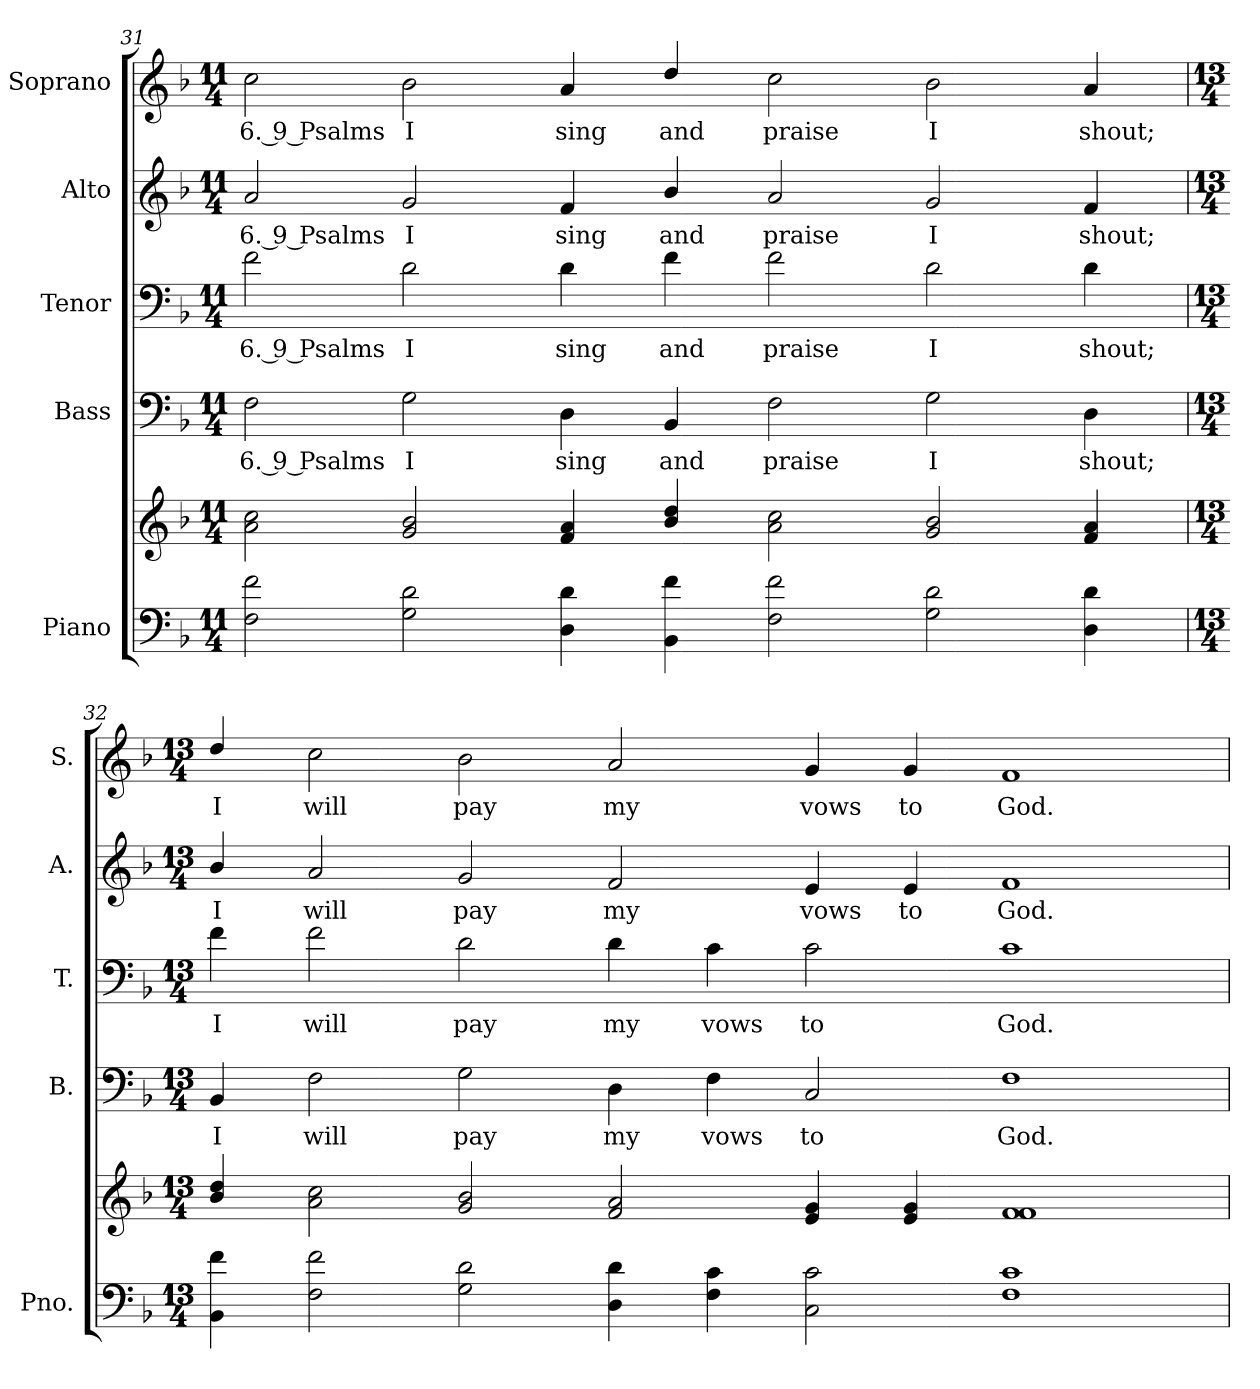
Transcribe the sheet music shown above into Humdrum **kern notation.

**kern	**kern	**kern	**text	**kern	**text	**kern	**text	**kern	**text
*part5	*part5	*part4	*part4	*part3	*part3	*part2	*part2	*part1	*part1
*staff6	*staff5	*staff4	*staff4	*staff3	*staff3	*staff2	*staff2	*staff1	*staff1
*I"Piano	*	*I"Bass	*	*I"Tenor	*	*I"Alto	*	*I"Soprano	*
*I'Pno.	*	*I'B.	*	*I'T.	*	*I'A.	*	*I'S.	*
!!LO:PB:g=z
*clefF4	*clefG2	*clefF4	*	*clefF4	*	*clefG2	*	*clefG2	*
*k[b-]	*k[b-]	*k[b-]	*	*k[b-]	*	*k[b-]	*	*k[b-]	*
*F:	*F:	*F:	*	*F:	*	*F:	*	*F:	*
*M11/4	*M11/4	*M11/4	*	*M11/4	*	*M11/4	*	*M11/4	*
=31	=31	=31	=31	=31	=31	=31	=31	=31	=31
!	!	!	!LO:LY:b:color=#000000	!	!	!	!	!	!
!	!	!	!	!	!LO:LY:b:color=#000000	!	!	!	!
!	!	!	!	!	!	!	!LO:LY:b:color=#000000	!	!
!	!	!	!	!	!	!	!	!	!LO:LY:b:color=#000000
2Fi\ 2fi	2ai\ 2cci	2Fi\	6. 9 Psalms	2fi\	6. 9 Psalms	2ai/	6. 9 Psalms	2cci\	6. 9 Psalms
!	!	!	!LO:LY:b:color=#000000	!	!	!	!	!	!
!	!	!	!	!	!LO:LY:b:color=#000000	!	!	!	!
!	!	!	!	!	!	!	!LO:LY:b:color=#000000	!	!
!	!	!	!	!	!	!	!	!	!LO:LY:b:color=#000000
2Gi\ 2di	2gi/ 2b-i	2Gi\	I	2di\	I	2gi/	I	2b-i\	I
!	!	!	!LO:LY:b:color=#000000	!	!	!	!	!	!
!	!	!	!	!	!LO:LY:b:color=#000000	!	!	!	!
!	!	!	!	!	!	!	!LO:LY:b:color=#000000	!	!
!	!	!	!	!	!	!	!	!	!LO:LY:b:color=#000000
4Di\ 4di	4fi/ 4ai	4Di\	sing	4di\	sing	4fi/	sing	4ai/	sing
!	!	!	!LO:LY:b:color=#000000	!	!	!	!	!	!
!	!	!	!	!	!LO:LY:b:color=#000000	!	!	!	!
!	!	!	!	!	!	!	!LO:LY:b:color=#000000	!	!
!	!	!	!	!	!	!	!	!	!LO:LY:b:color=#000000
4BB-i\ 4fi	4b-i/ 4ddi	4BB-i/	and	4fi\	and	4b-i/	and	4ddi/	and
!	!	!	!LO:LY:b:color=#000000	!	!	!	!	!	!
!	!	!	!	!	!LO:LY:b:color=#000000	!	!	!	!
!	!	!	!	!	!	!	!LO:LY:b:color=#000000	!	!
!	!	!	!	!	!	!	!	!	!LO:LY:b:color=#000000
2Fi\ 2fi	2ai\ 2cci	2Fi\	praise	2fi\	praise	2ai/	praise	2cci\	praise
!	!	!	!LO:LY:b:color=#000000	!	!	!	!	!	!
!	!	!	!	!	!LO:LY:b:color=#000000	!	!	!	!
!	!	!	!	!	!	!	!LO:LY:b:color=#000000	!	!
!	!	!	!	!	!	!	!	!	!LO:LY:b:color=#000000
2Gi\ 2di	2gi/ 2b-i	2Gi\	I	2di\	I	2gi/	I	2b-i\	I
!	!	!	!LO:LY:b:color=#000000	!	!	!	!	!	!
!	!	!	!	!	!LO:LY:b:color=#000000	!	!	!	!
!	!	!	!	!	!	!	!LO:LY:b:color=#000000	!	!
!	!	!	!	!	!	!	!	!	!LO:LY:b:color=#000000
4Di\ 4di	4fi/ 4ai	4Di\	shout;	4di\	shout;	4fi/	shout;	4ai/	shout;
=32	=32	=32	=32	=32	=32	=32	=32	=32	=32
*M13/4	*M13/4	*M13/4	*	*M13/4	*	*M13/4	*	*M13/4	*
!	!	!	!LO:LY:b:color=#000000	!	!	!	!	!	!
!	!	!	!	!	!LO:LY:b:color=#000000	!	!	!	!
!	!	!	!	!	!	!	!LO:LY:b:color=#000000	!	!
!	!	!	!	!	!	!	!	!	!LO:LY:b:color=#000000
4BB-i\ 4fi	4b-i/ 4ddi	4BB-i/	I	4fi\	I	4b-i/	I	4ddi/	I
!	!	!	!LO:LY:b:color=#000000	!	!	!	!	!	!
!	!	!	!	!	!LO:LY:b:color=#000000	!	!	!	!
!	!	!	!	!	!	!	!LO:LY:b:color=#000000	!	!
!	!	!	!	!	!	!	!	!	!LO:LY:b:color=#000000
2Fi\ 2fi	2ai\ 2cci	2Fi\	will	2fi\	will	2ai/	will	2cci\	will
!	!	!	!LO:LY:b:color=#000000	!	!	!	!	!	!
!	!	!	!	!	!LO:LY:b:color=#000000	!	!	!	!
!	!	!	!	!	!	!	!LO:LY:b:color=#000000	!	!
!	!	!	!	!	!	!	!	!	!LO:LY:b:color=#000000
2Gi\ 2di	2gi/ 2b-i	2Gi\	pay	2di\	pay	2gi/	pay	2b-i\	pay
!	!	!	!LO:LY:b:color=#000000	!	!	!	!	!	!
!	!	!	!	!	!LO:LY:b:color=#000000	!	!	!	!
!	!	!	!	!	!	!	!LO:LY:b:color=#000000	!	!
!	!	!	!	!	!	!	!	!	!LO:LY:b:color=#000000
4Di\ 4di	2fi/ 2ai	4Di\	my	4di\	my	2fi/	my	2ai/	my
!	!	!	!LO:LY:b:color=#000000	!	!	!	!	!	!
!	!	!	!	!	!LO:LY:b:color=#000000	!	!	!	!
4Fi\ 4ci	.	4Fi\	vows	4ci\	vows	.	.	.	.
!	!	!	!LO:LY:b:color=#000000	!	!	!	!	!	!
!	!	!	!	!	!LO:LY:b:color=#000000	!	!	!	!
!	!	!	!	!	!	!	!LO:LY:b:color=#000000	!	!
!	!	!	!	!	!	!	!	!	!LO:LY:b:color=#000000
2Ci\ 2ci	4ei/ 4gi	2Ci/	to	2ci\	to	4ei/	vows	4gi/	vows
!	!	!	!	!	!	!	!LO:LY:b:color=#000000	!	!
!	!	!	!	!	!	!	!	!	!LO:LY:b:color=#000000
.	4ei/ 4gi	.	.	.	.	4ei/	to	4gi/	to
!	!	!	!LO:LY:b:color=#000000	!	!	!	!	!	!
!	!	!	!	!	!LO:LY:b:color=#000000	!	!	!	!
!	!	!	!	!	!	!	!LO:LY:b:color=#000000	!	!
!	!	!	!	!	!	!	!	!	!LO:LY:b:color=#000000
1Fi 1ci	1fi 1fi	1Fi	God.	1ci	God.	1fi	God.	1fi	God.
=	=	=	=	=	=	=	=	=	=
*-	*-	*-	*-	*-	*-	*-	*-	*-	*-
